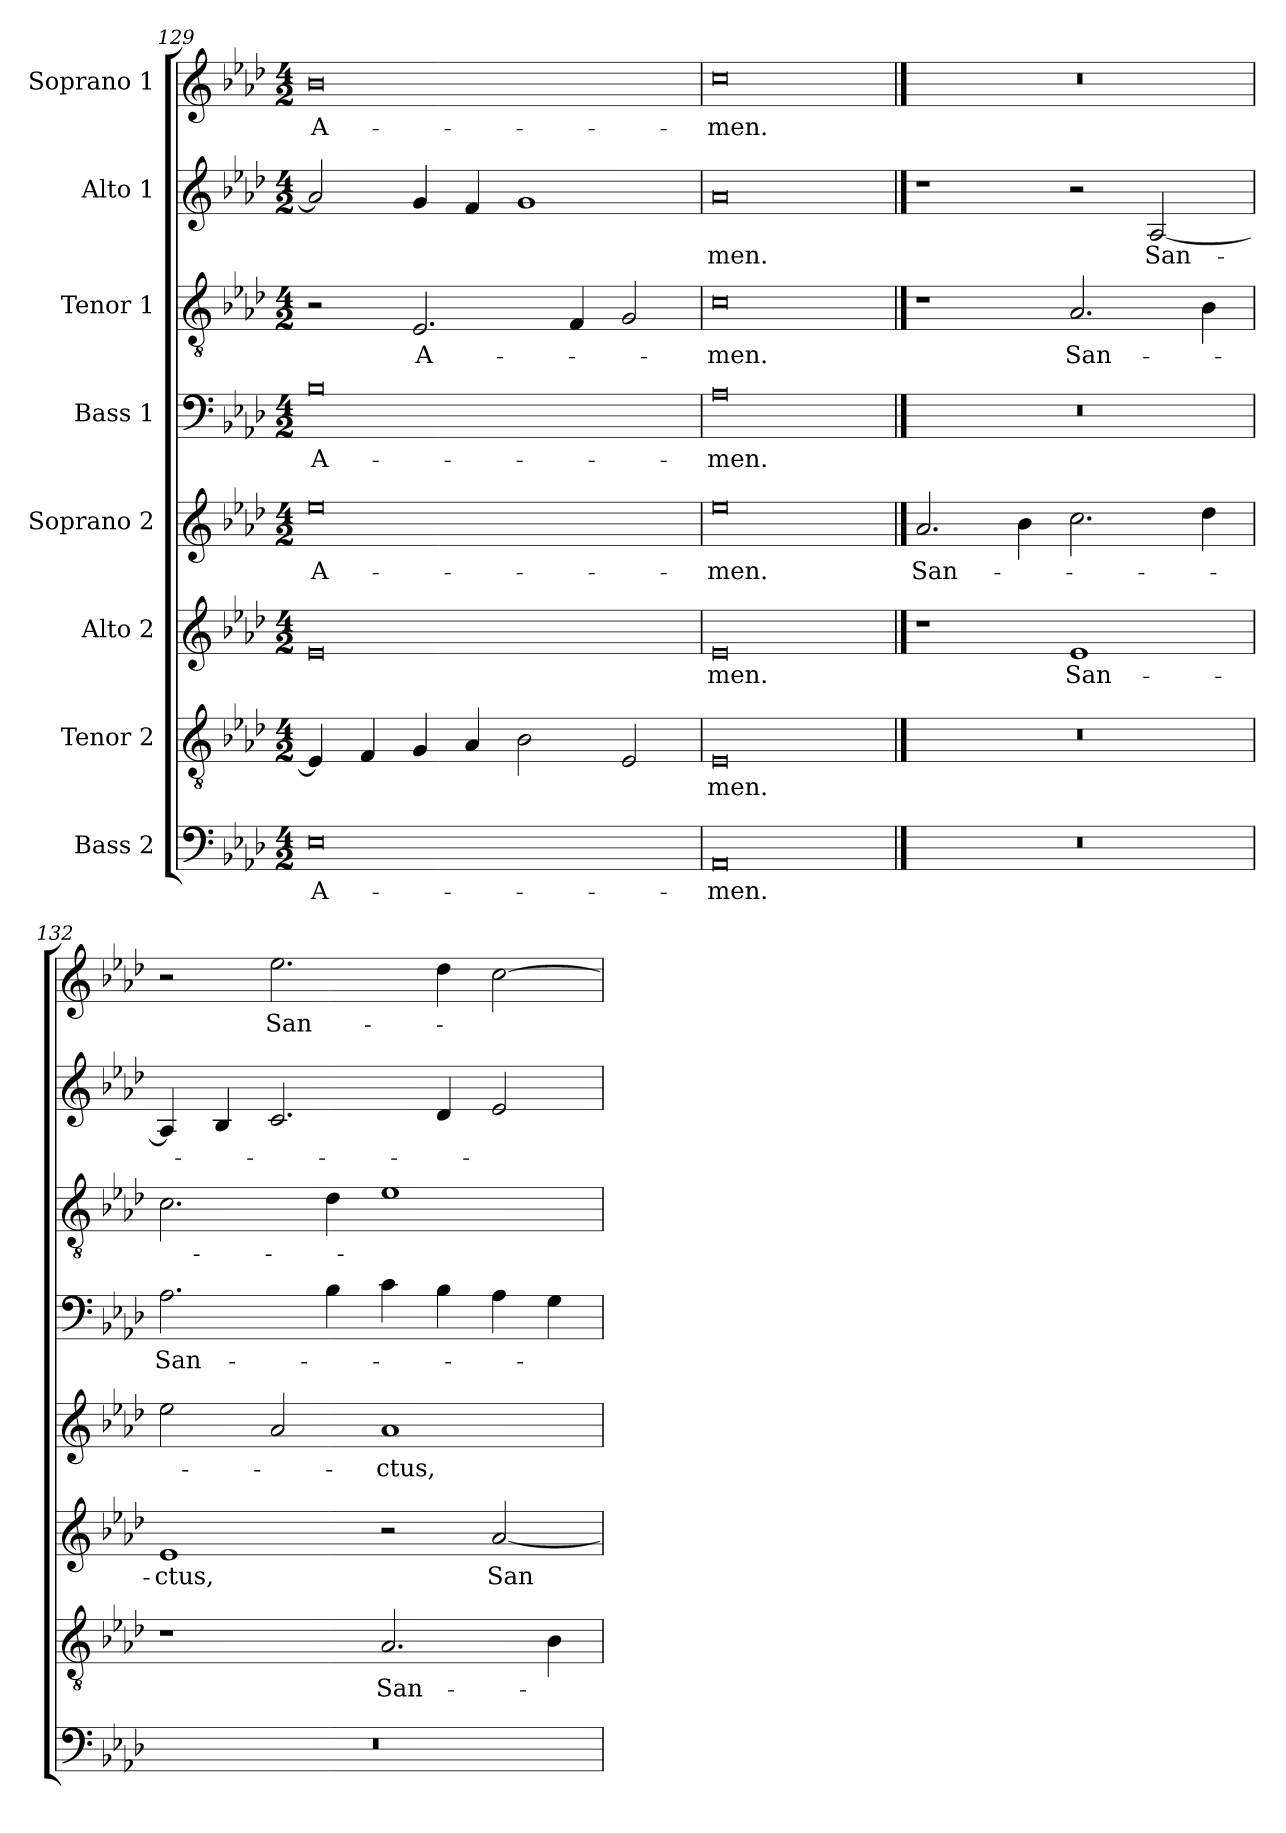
**kern	**text	**kern	**text	**kern	**text	**kern	**text	**kern	**text	**kern	**text	**kern	**text	**kern	**text
*part8	*part8	*part7	*part7	*part6	*part6	*part5	*part5	*part4	*part4	*part3	*part3	*part2	*part2	*part1	*part1
*staff8	*staff8	*staff7	*staff7	*staff6	*staff6	*staff5	*staff5	*staff4	*staff4	*staff3	*staff3	*staff2	*staff2	*staff1	*staff1
*I"Bass 2	*	*I"Tenor 2	*	*I"Alto 2	*	*I"Soprano 2	*	*I"Bass 1	*	*I"Tenor 1	*	*I"Alto 1	*	*I"Soprano 1	*
*clefF4	*	*clefGv2	*	*clefG2	*	*clefG2	*	*clefF4	*	*clefGv2	*	*clefG2	*	*clefG2	*
*k[b-e-a-d-]	*	*k[b-e-a-d-]	*	*k[b-e-a-d-]	*	*k[b-e-a-d-]	*	*k[b-e-a-d-]	*	*k[b-e-a-d-]	*	*k[b-e-a-d-]	*	*k[b-e-a-d-]	*
*A-:	*	*A-:	*	*A-:	*	*A-:	*	*A-:	*	*A-:	*	*A-:	*	*A-:	*
*M4/2	*	*M4/2	*	*M4/2	*	*M4/2	*	*M4/2	*	*M4/2	*	*M4/2	*	*M4/2	*
=129	=129	=129	=129	=129	=129	=129	=129	=129	=129	=129	=129	=129	=129	=129	=129
0E-	A-	4E-/]	.	0e-	.	0ee-	A-	0B-	A-	2r	.	2a-/]	.	0b-	A-
.	.	4F/	.	.	.	.	.	.	.	.	.	.	.	.	.
.	.	4G/	.	.	.	.	.	.	.	2.E-/	A-	4g/	.	.	.
.	.	4A-/	.	.	.	.	.	.	.	.	.	4f/	.	.	.
.	.	2B-\	.	.	.	.	.	.	.	.	.	1g	.	.	.
.	.	.	.	.	.	.	.	.	.	4F/	.	.	.	.	.
.	.	2E-/	.	.	.	.	.	.	.	2G/	.	.	.	.	.
=130	=130	=130	=130	=130	=130	=130	=130	=130	=130	=130	=130	=130	=130	=130	=130
0AA-	-men.	0E-	-men.	0e-	-men.	0ee-	-men.	0A-	-men.	0c	-men.	0a-	-men.	0cc	-men.
!!LO:LB:g=z
==131	==131	==131	==131	==131	==131	==131	==131	==131	==131	==131	==131	==131	==131	==131	==131
0r	.	0r	.	1r	.	2.a-/	San-	0r	.	1r	.	1r	.	0r	.
.	.	.	.	.	.	4b-\	.	.	.	.	.	.	.	.	.
.	.	.	.	1e-	San-	2.cc\	.	.	.	2.A-/	San-	2r	.	.	.
.	.	.	.	.	.	.	.	.	.	.	.	[2A-/	San-	.	.
.	.	.	.	.	.	4dd-\	.	.	.	4B-\	.	.	.	.	.
=132	=132	=132	=132	=132	=132	=132	=132	=132	=132	=132	=132	=132	=132	=132	=132
0r	.	1r	.	1e-	-ctus,	2ee-\	.	2.A-\	San-	2.c\	.	4A-/]	.	2r	.
.	.	.	.	.	.	.	.	.	.	.	.	4B-/	.	.	.
.	.	.	.	.	.	2a-/	.	.	.	.	.	2.c/	.	2.ee-\	San-
.	.	.	.	.	.	.	.	4B-\	.	4d-\	.	.	.	.	.
.	.	2.A-/	San-	2r	.	1a-	-ctus,	4c\	.	1e-	.	.	.	.	.
.	.	.	.	.	.	.	.	4B-\	.	.	.	4d-/	.	4dd-\	.
.	.	.	.	[2a-/	San-	.	.	4A-\	.	.	.	2e-/	.	[2cc\	.
.	.	4B-\	.	.	.	.	.	4G\	.	.	.	.	.	.	.
=	=	=	=	=	=	=	=	=	=	=	=	=	=	=	=
*-	*-	*-	*-	*-	*-	*-	*-	*-	*-	*-	*-	*-	*-	*-	*-
